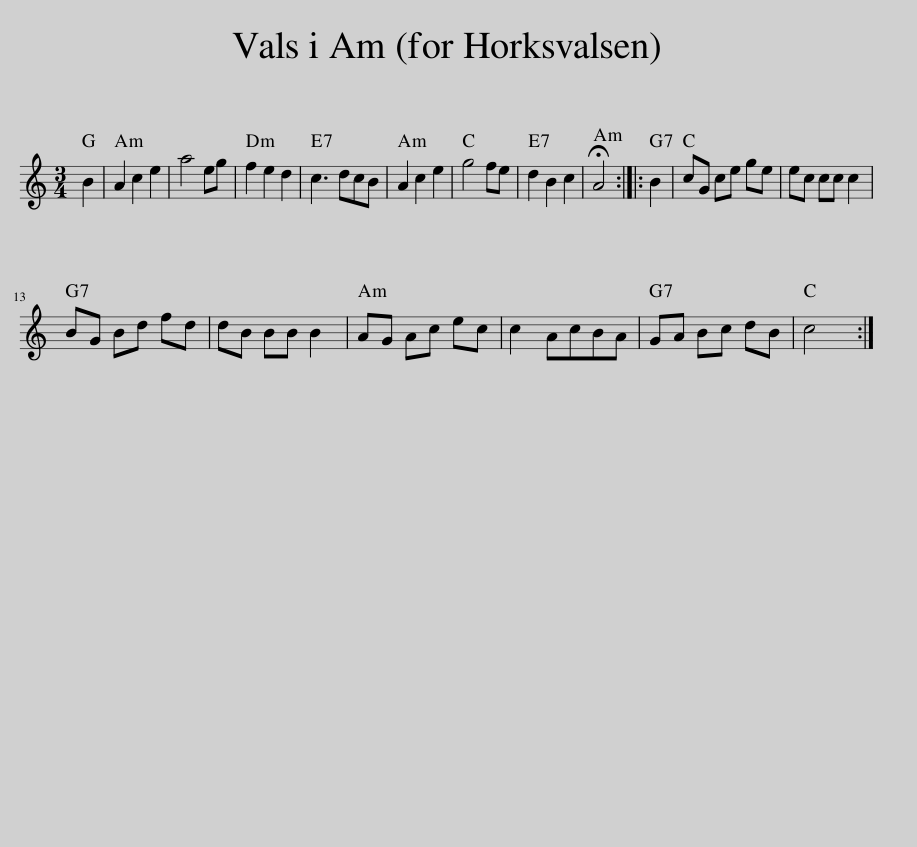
X:1
L:1/8
M:3/4
I:linebreak $
K:C
V:1 treble
V:1
 B2 | A2 c2 e2 | a4 eg | f2 e2 d2 | c3 dcB | %5
 A2 c2 e2 | g4 fe | d2 B2 c2 | !fermata!A4 :: B2 | %10
 cG ce ge | ec cc c2 |$ BG Bd fd | dB BB B2 | AG Ac ec | %15
 c2 AcBA | GA Bc dB | c4 :| %18
